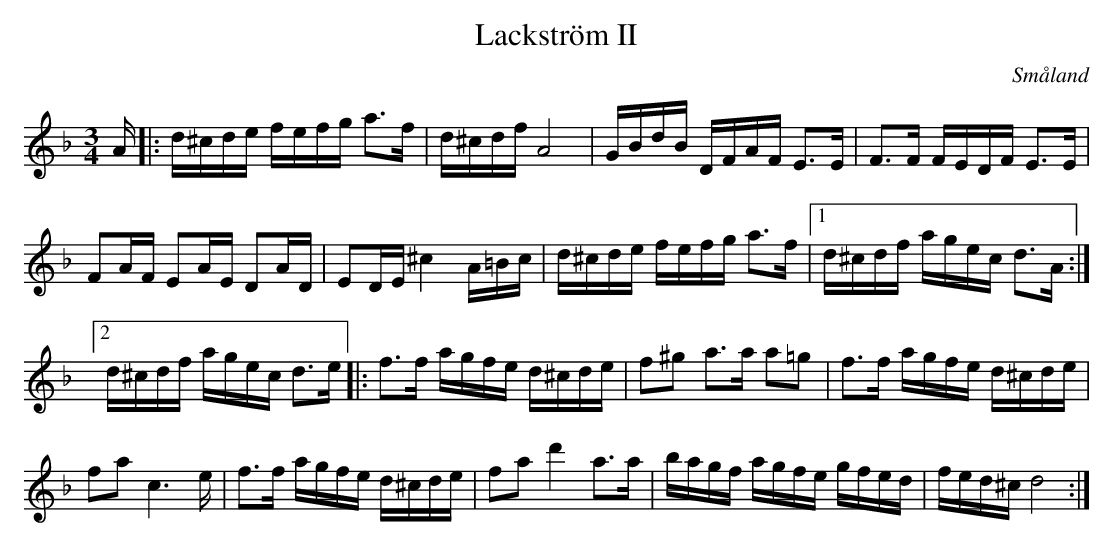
X:1
T:Lackström II
O:Småland
M:3/4
L:1/16
K:Dm
A |: d^cde fefg a3f | d^cdf A8 | GBdB DFAF E3E | F3F FEDF E3E |
F2AF E2AE D2AD | E2DE ^c4 A=Bc | d^cde fefg a3f |[1 d^cdf agec d3A :|
[2 d^cdf agec d3e |: f3f agfe d^cde |f2^g2 a3a a2=g2 | f3f agfe d^cde |
f2a2 c6 e | f3f agfe d^cde | f2a2 d'4 a3a | bagf agfe gfed | fed^c d8 :|
